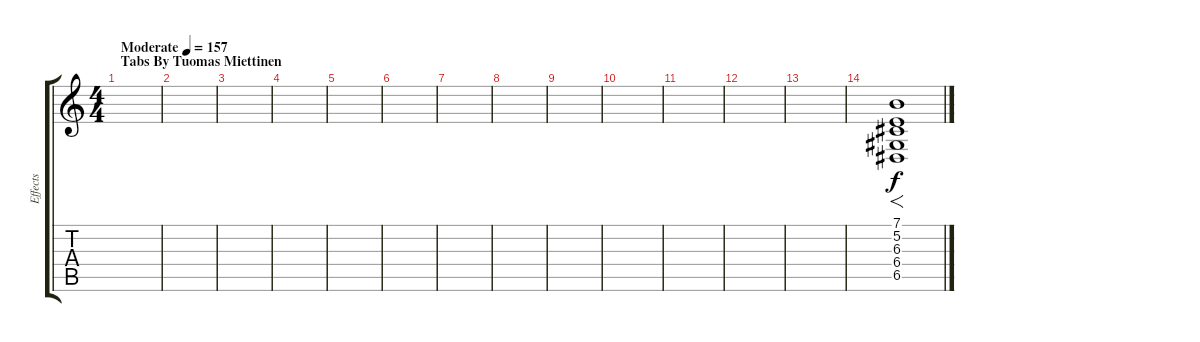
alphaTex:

\track ("Effects" "Effects") {instrument reversecymbal}
\staff {score tabs}
\tuning (E4 B3 G3 D3 A2 E2) {hide}
\ts (4 4)
\section ("" "Tabs By Tuomas Miettinen")
\tempo (157 "Moderate")
\clef g2
\ks c
|
|
|
|
|
|
|
|
|
|
|
|
|
(7.1 5.2 6.3 6.4 6.5).1{f}
